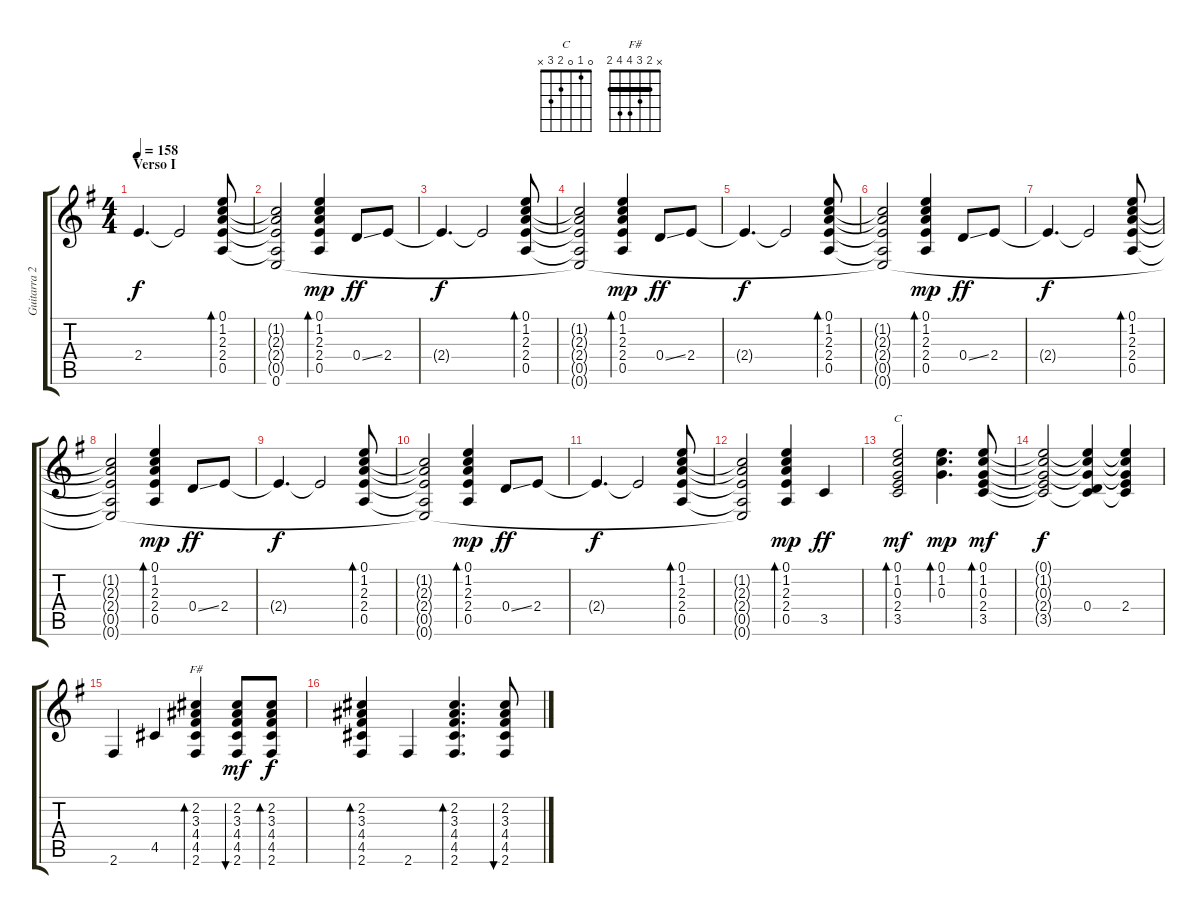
\track ("Guitarra 2" "Guitarra 2") {instrument acousticguitarsteel}
\staff {score tabs}
\tuning (E4 B3 G3 D3 A2 E2) {hide}
\chord ("C" 0 1 0 2 3 x)
\chord ("F#" x 2 3 4 4 2) {barre 2}
\ts (4 4)
\section ("" "Verso I")
\tempo 158
\clef g2
\ks g
2.4{t}.4{d dy f} 2.4{t}.2 (0.1 1.2 2.3 2.4 0.5).8{bd 30} |
(1.2{t} 2.3{t} 2.4{t} 0.5{t} 0.6{t}).2 (0.1 1.2 2.3 2.4 0.5).4{bd 30 dy mp} 0.4{ss}.8{dy ff} 2.4.8 |
2.4{t}.4{d dy f} 2.4{t}.2 (0.1 1.2 2.3 2.4 0.5).8{bd 30} |
(1.2{t} 2.3{t} 2.4{t} 0.5{t} 0.6{t}).2 (0.1 1.2 2.3 2.4 0.5).4{bd 30 dy mp} 0.4{ss}.8{dy ff} 2.4.8 |
2.4{t}.4{d dy f} 2.4{t}.2 (0.1 1.2 2.3 2.4 0.5).8{bd 30} |
(1.2{t} 2.3{t} 2.4{t} 0.5{t} 0.6{t}).2 (0.1 1.2 2.3 2.4 0.5).4{bd 30 dy mp} 0.4{ss}.8{dy ff} 2.4.8 |
2.4{t}.4{d dy f} 2.4{t}.2 (0.1 1.2 2.3 2.4 0.5).8{bd 30} |
(1.2{t} 2.3{t} 2.4{t} 0.5{t} 0.6{t}).2 (0.1 1.2 2.3 2.4 0.5).4{bd 30 dy mp} 0.4{ss}.8{dy ff} 2.4.8 |
2.4{t}.4{d dy f} 2.4{t}.2 (0.1 1.2 2.3 2.4 0.5).8{bd 30} |
(1.2{t} 2.3{t} 2.4{t} 0.5{t} 0.6{t}).2 (0.1 1.2 2.3 2.4 0.5).4{bd 30 dy mp} 0.4{ss}.8{dy ff} 2.4.8 |
2.4{t}.4{d dy f} 2.4{t}.2 (0.1 1.2 2.3 2.4 0.5).8{bd 30} |
(1.2{t} 2.3{t} 2.4{t} 0.5{t} 0.6{t}).2 (0.1 1.2 2.3 2.4 0.5).4{bd 30 dy mp} 3.5.4{dy ff} |
(0.1 1.2 0.3 2.4 3.5).2{bd 60 ch "C" dy mf} (0.1 1.2 0.3).4{d bd 30 dy mp} (0.1 1.2 0.3 2.4 3.5).8{bd 30 dy mf} |
(0.1{t} 1.2{t} 0.3{t} 2.4{t} 3.5{t}).2{dy f} (0.1{t} 1.2{t} 0.3{t} 0.4 3.5{t}).4 (0.1{t} 1.2{t} 0.3{t} 2.4 3.5{t}).4 |
2.6.4 4.5.4 (2.2 3.3 4.4 4.5 2.6).4{bd 30 ch "F#"} (2.2 3.3 4.4 4.5 2.6).8{bu 30 dy mf} (2.2 3.3 4.4 4.5 2.6).8{bd 30 dy f} |
(2.2 3.3 4.4 4.5 2.6).4{bd 30} 2.6.4 (2.2 3.3 4.4 4.5 2.6).4{d bd 30} (2.2 3.3 4.4 4.5 2.6).8{bu 30}
